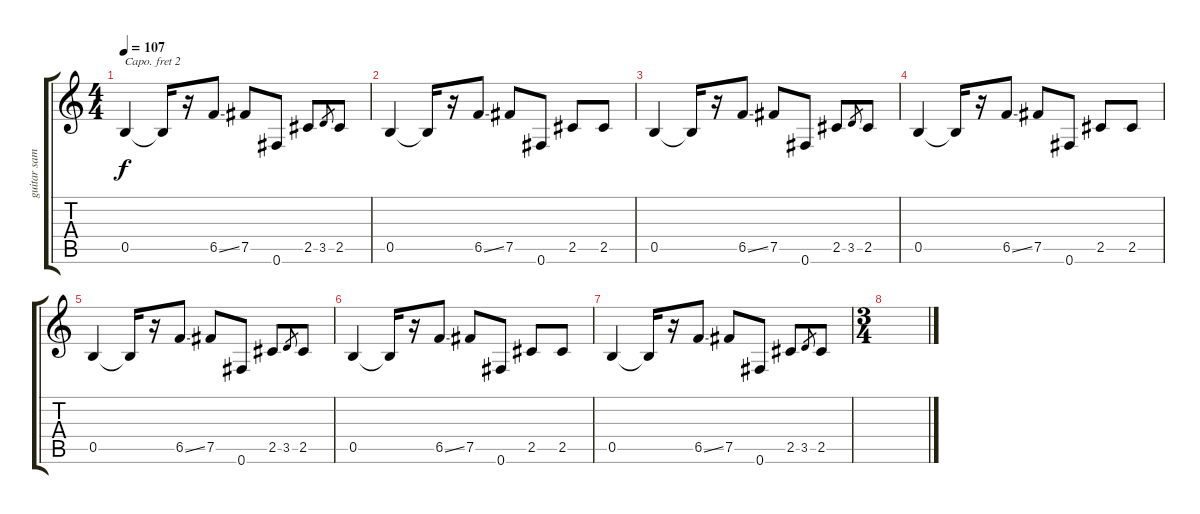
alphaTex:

\track ("guitar sample" "guitar sam") {instrument electricguitarclean}
\staff {score tabs}
\capo 2
\tuning (E4 B3 G3 D3 A2 E2) {hide}
\ts (4 4)
\tempo 107
\clef g2
\ks c
0.5.4{dy f} 0.5{t}.16 r.16 6.5{ss}.8 7.5.8 0.6.8 2.5.8 3.5.8{gr} 2.5.8 |
0.5.4 0.5{t}.16 r.16 6.5{ss}.8 7.5.8 0.6.8 2.5.8 2.5.8 |
0.5.4 0.5{t}.16 r.16 6.5{ss}.8 7.5.8 0.6.8 2.5.8 3.5.8{gr} 2.5.8 |
0.5.4 0.5{t}.16 r.16 6.5{ss}.8 7.5.8 0.6.8 2.5.8 2.5.8 |
0.5.4 0.5{t}.16 r.16 6.5{ss}.8 7.5.8 0.6.8 2.5.8 3.5.8{gr} 2.5.8 |
0.5.4 0.5{t}.16 r.16 6.5{ss}.8 7.5.8 0.6.8 2.5.8 2.5.8 |
0.5.4 0.5{t}.16 r.16 6.5{ss}.8 7.5.8 0.6.8 2.5.8 3.5.8{gr} 2.5.8 |
\ts (3 4)
